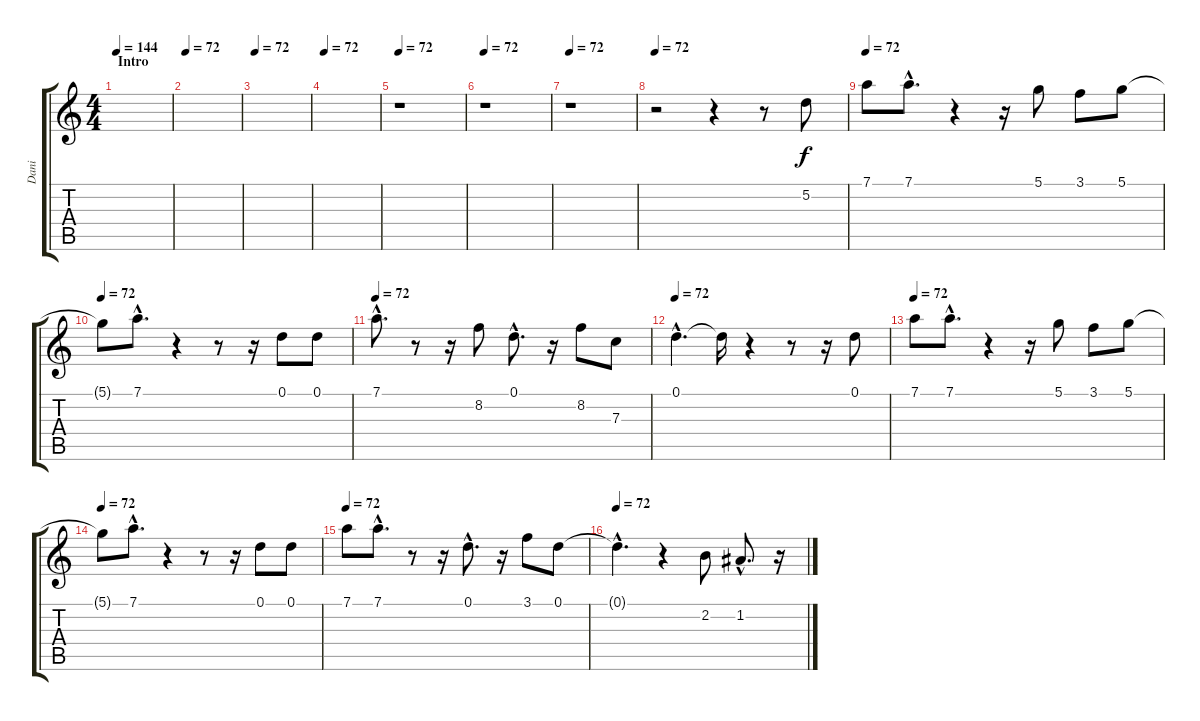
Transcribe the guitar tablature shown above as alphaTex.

\track ("Dani" "Dani") {instrument gunshot}
\staff {score tabs}
\tuning (D5 A4 F4 C4 G3 D3) {hide}
\ts (4 4)
\section ("" "Intro")
\tempo 144
\tempo 72
\tempo 144
\clef g2
\ks c
|
\tempo 72
|
\tempo 72
|
\tempo 72
|
\tempo 72
r.1 |
\tempo 72
r.1 |
\tempo 72
r.1 |
\tempo 72
r.2{instrument synthvoice} r.4 r.8 5.2.8 |
\tempo 72
7.1.8 7.1{hac}.8{d} r.4 r.16 5.1.8 3.1.8 5.1.8 |
\tempo 72
5.1{t}.8 7.1{hac}.8{d} r.4 r.8 r.16 0.1.8 0.1.8 |
\tempo 72
7.1{hac}.8{d} r.8 r.16 8.2.8 0.1{hac}.8{d} r.16 8.2.8 7.3.8 |
\tempo 72
0.1{hac}.4{d instrument synthvoice} 0.1{t}.16 r.4 r.8 r.16 0.1.8 |
\tempo 72
7.1.8 7.1{hac}.8{d} r.4 r.16 5.1.8 3.1.8 5.1.8 |
\tempo 72
5.1{t}.8 7.1{hac}.8{d} r.4 r.8 r.16 0.1.8 0.1.8 |
\tempo 72
7.1.8{instrument synthvoice} 7.1{hac}.8{d} r.8 r.16 0.1{hac}.8{d} r.16 3.1.8 0.1.8 |
\tempo 72
0.1{hac t}.4{d} r.4 2.2.8{dy f} 1.2{hac}.8{d} r.16
